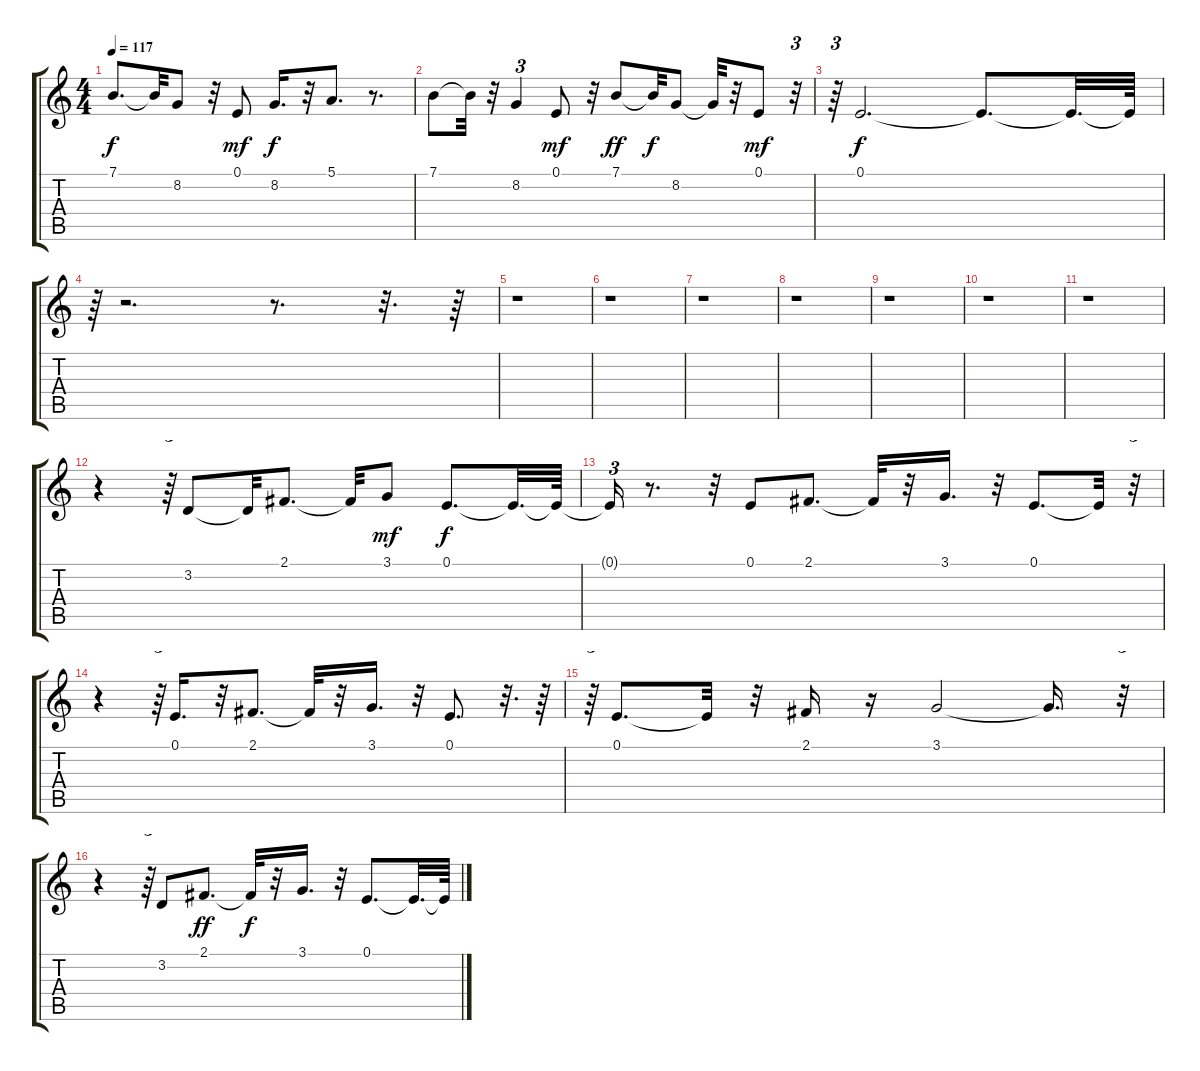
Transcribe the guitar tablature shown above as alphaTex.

\track "" {instrument pad7halo}
\staff {score tabs}
\tuning (E4 B3 G3 D3 A2 E2) {hide}
\ts (4 4)
\tempo 117
\clef g2
\ks c
7.1{t}.8{d dy f} 7.1{t}.32 8.2.8 r.32 0.1.8{dy mf} 8.2.16{d dy f} r.32 5.1.8{d} r.8{d} |
7.1.8 7.1{t}.32 r.32 8.2.4{tu (3 2)} 0.1.8{dy mf} r.32 7.1.8{dy ff} 7.1{t}.32{dy f} 8.2.8 8.2{t}.32 r.32 0.1.8{dy mf} r.32{tu (3 2)} |
r.64{tu (3 2)} 0.1.2{d dy f} 0.1{t}.8{d} 0.1{t}.32{d} 0.1{t}.64 |
r.64{tu (3 2)} r.2{d} r.8{d} r.32{d} r.64 |
r.1 |
r.1 |
r.1 |
r.1 |
r.1 |
r.1 |
r.1 |
r.4 r.64{tu (3 2)} 3.2.8 3.2{t}.32 2.1.8{d} 2.1{t}.32 3.1.8{dy mf} 0.1.8{d dy f} 0.1{t}.32{d} 0.1{t}.64 |
0.1{t}.16{tu (3 2)} r.8{d} r.32 0.1.8 2.1.8{d} 2.1{t}.32 r.32 3.1.16{d} r.32 0.1.8{d} 0.1{t}.32 r.32{tu (3 2)} |
r.4 r.64{tu (3 2)} 0.1.16{d} r.32 2.1.8{d} 2.1{t}.32 r.32 3.1.16{d} r.32 0.1.8{d} r.32{d} r.64 |
r.64{tu (3 2)} 0.1.8{d} 0.1{t}.32 r.32 2.1.16 r.16 3.1.2 3.1{t}.16{d} r.32{tu (3 2)} |
r.4 r.64{tu (3 2)} 3.2.8 2.1.8{d dy ff} 2.1{t}.32{dy f} r.32 3.1.16{d} r.32 0.1.8{d} 0.1{t}.32{d} 0.1{t}.64
